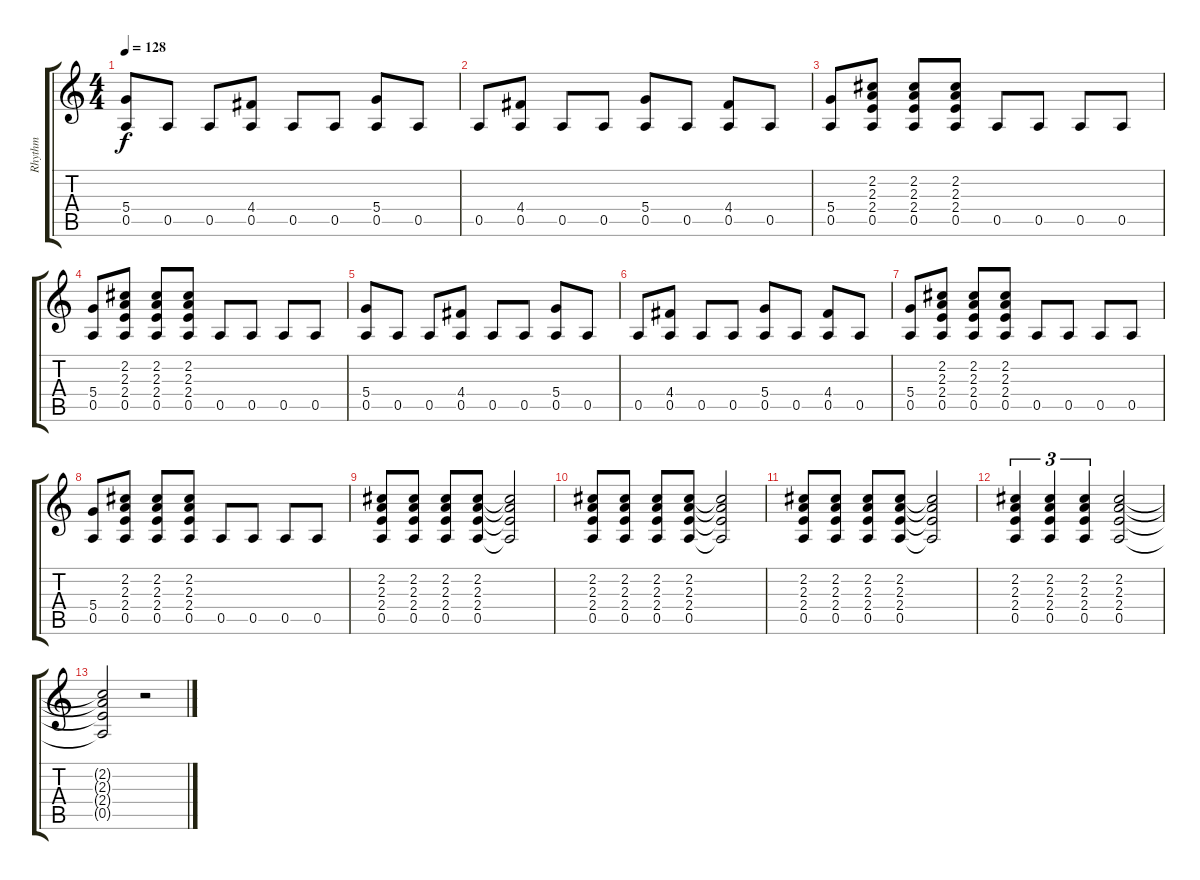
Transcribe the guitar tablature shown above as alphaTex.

\track ("Rhythm" "Rhythm") {instrument overdrivenguitar}
\staff {score tabs}
\tuning (E4 B3 G3 D3 A2 E2) {hide}
\ts (4 4)
\tempo 128
\clef g2
\ks c
(5.4 0.5).8{dy f} 0.5.8 0.5.8 (4.4 0.5).8 0.5.8 0.5.8 (5.4 0.5).8 0.5.8 |
0.5.8 (4.4 0.5).8 0.5.8 0.5.8 (5.4 0.5).8 0.5.8 (4.4 0.5).8 0.5.8 |
(5.4 0.5).8 (2.2 2.3 2.4 0.5).8 (2.2 2.3 2.4 0.5).8 (2.2 2.3 2.4 0.5).8 0.5.8 0.5.8 0.5.8 0.5.8 |
(5.4 0.5).8 (2.2 2.3 2.4 0.5).8 (2.2 2.3 2.4 0.5).8 (2.2 2.3 2.4 0.5).8 0.5.8 0.5.8 0.5.8 0.5.8 |
(5.4 0.5).8 0.5.8 0.5.8 (4.4 0.5).8 0.5.8 0.5.8 (5.4 0.5).8 0.5.8 |
0.5.8 (4.4 0.5).8 0.5.8 0.5.8 (5.4 0.5).8 0.5.8 (4.4 0.5).8 0.5.8 |
(5.4 0.5).8 (2.2 2.3 2.4 0.5).8 (2.2 2.3 2.4 0.5).8 (2.2 2.3 2.4 0.5).8 0.5.8 0.5.8 0.5.8 0.5.8 |
(5.4 0.5).8 (2.2 2.3 2.4 0.5).8 (2.2 2.3 2.4 0.5).8 (2.2 2.3 2.4 0.5).8 0.5.8 0.5.8 0.5.8 0.5.8 |
(2.2 2.3 2.4 0.5).8 (2.2 2.3 2.4 0.5).8 (2.2 2.3 2.4 0.5).8 (2.2 2.3 2.4 0.5).8 (2.2{t} 2.3{t} 2.4{t} 0.5{t}).2 |
(2.2 2.3 2.4 0.5).8 (2.2 2.3 2.4 0.5).8 (2.2 2.3 2.4 0.5).8 (2.2 2.3 2.4 0.5).8 (2.2{t} 2.3{t} 2.4{t} 0.5{t}).2 |
(2.2 2.3 2.4 0.5).8 (2.2 2.3 2.4 0.5).8 (2.2 2.3 2.4 0.5).8 (2.2 2.3 2.4 0.5).8 (2.2{t} 2.3{t} 2.4{t} 0.5{t}).2 |
(2.2 2.3 2.4 0.5).4{tu (3 2)} (2.2 2.3 2.4 0.5).4{tu (3 2)} (2.2 2.3 2.4 0.5).4{tu (3 2)} (2.2 2.3 2.4 0.5).2 |
(2.2{t} 2.3{t} 2.4{t} 0.5{t}).2 r.2
